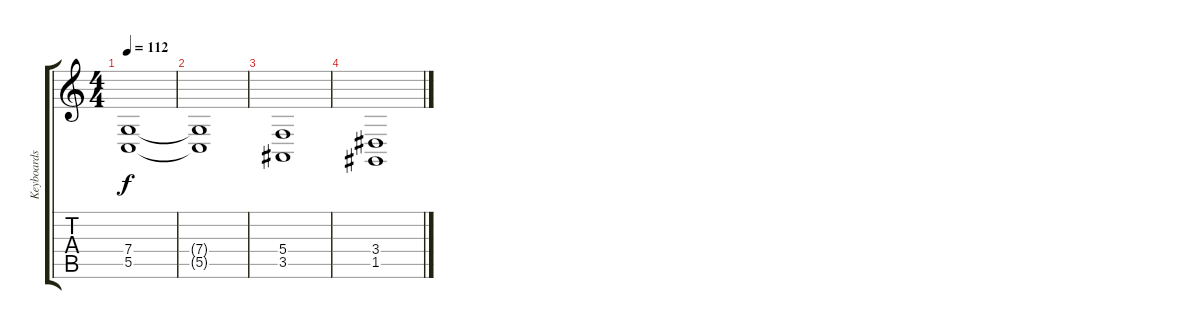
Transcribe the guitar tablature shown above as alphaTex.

\track ("Keyboards" "Keyboards") {instrument voiceoohs}
\staff {score tabs}
\tuning (D4 A3 F3 C3 G2 D2) {hide}
\ts (4 4)
\tempo 112
\clef g2
\ks c
(7.4 5.5).1{dy f} |
(7.4{t} 5.5{t}).1 |
(5.4 3.5).1 |
(3.4 1.5).1
